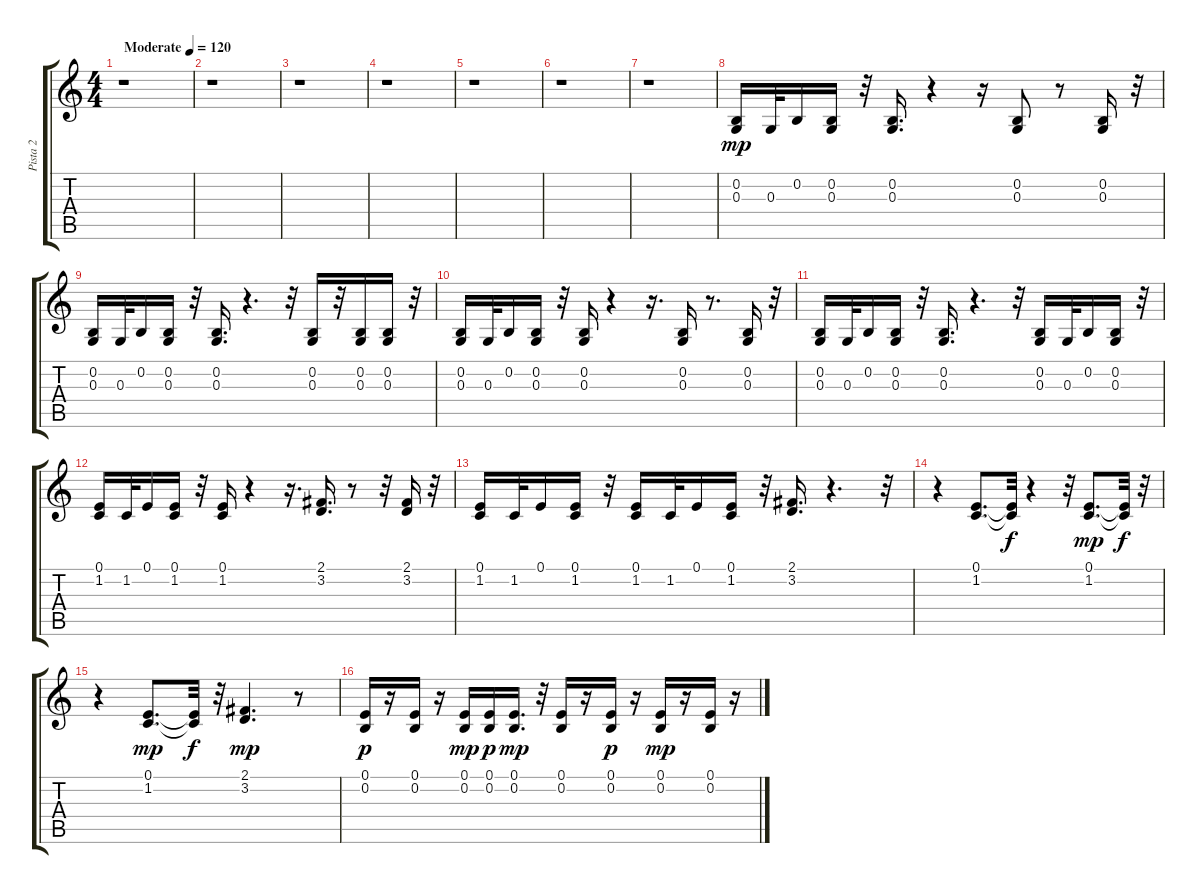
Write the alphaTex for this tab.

\track ("Pista 2" "Pista 2") {instrument lead2sawtooth}
\staff {score tabs}
\tuning (E4 B3 G3 D3 A2 E2) {hide}
\ts (4 4)
\tempo (120 "Moderate")
\clef g2
\ks c
r.1{dy mp instrument lead2sawtooth} |
r.1 |
r.1 |
r.1 |
r.1 |
r.1 |
r.1 |
(0.2 0.3).16 0.3.32 0.2.16 (0.2 0.3).16 r.32 (0.2 0.3).16{d} r.4 r.16 (0.2 0.3).8 r.8 (0.2 0.3).16 r.32 |
(0.2 0.3).16 0.3.32 0.2.16 (0.2 0.3).16 r.32 (0.2 0.3).16{d} r.4{d} r.32 (0.2 0.3).16 r.32 (0.2 0.3).16 (0.2 0.3).16 r.32 |
(0.2 0.3).16 0.3.32 0.2.16 (0.2 0.3).16 r.32 (0.2 0.3).16 r.4 r.16{d} (0.2 0.3).16 r.8{d} (0.2 0.3).16 r.32 |
(0.2 0.3).16 0.3.32 0.2.16 (0.2 0.3).16 r.32 (0.2 0.3).16{d} r.4{d} r.32 (0.2 0.3).16 0.3.32 0.2.16 (0.2 0.3).16 r.32 |
(0.1 1.2).16 1.2.32 0.1.16 (0.1 1.2).16 r.32 (0.1 1.2).16 r.4 r.16{d} (2.1 3.2).16{d} r.8 r.32 (2.1 3.2).16 r.32 |
(0.1 1.2).16 1.2.32 0.1.16 (0.1 1.2).16 r.32 (0.1 1.2).16 1.2.32 0.1.16 (0.1 1.2).16 r.32 (2.1 3.2).16{d} r.4{d} r.32 |
r.4 (0.1 1.2).8{d} (0.1{t} 1.2{t}).32{dy f} r.4 r.32 (0.1 1.2).8{d dy mp} (0.1{t} 1.2{t}).32{dy f} r.32 |
r.4 (0.1 1.2).8{d dy mp} (0.1{t} 1.2{t}).32{dy f} r.32 (2.1 3.2).4{d dy mp} r.8 |
(0.1 0.2).16{dy p} r.16 (0.1 0.2).16 r.16 (0.1 0.2).16{dy mp} (0.1 0.2).16{dy p} (0.1 0.2).16{d dy mp} r.32 (0.1 0.2).16 r.16 (0.1 0.2).16{dy p} r.16 (0.1 0.2).16{dy mp} r.16 (0.1 0.2).16 r.16
